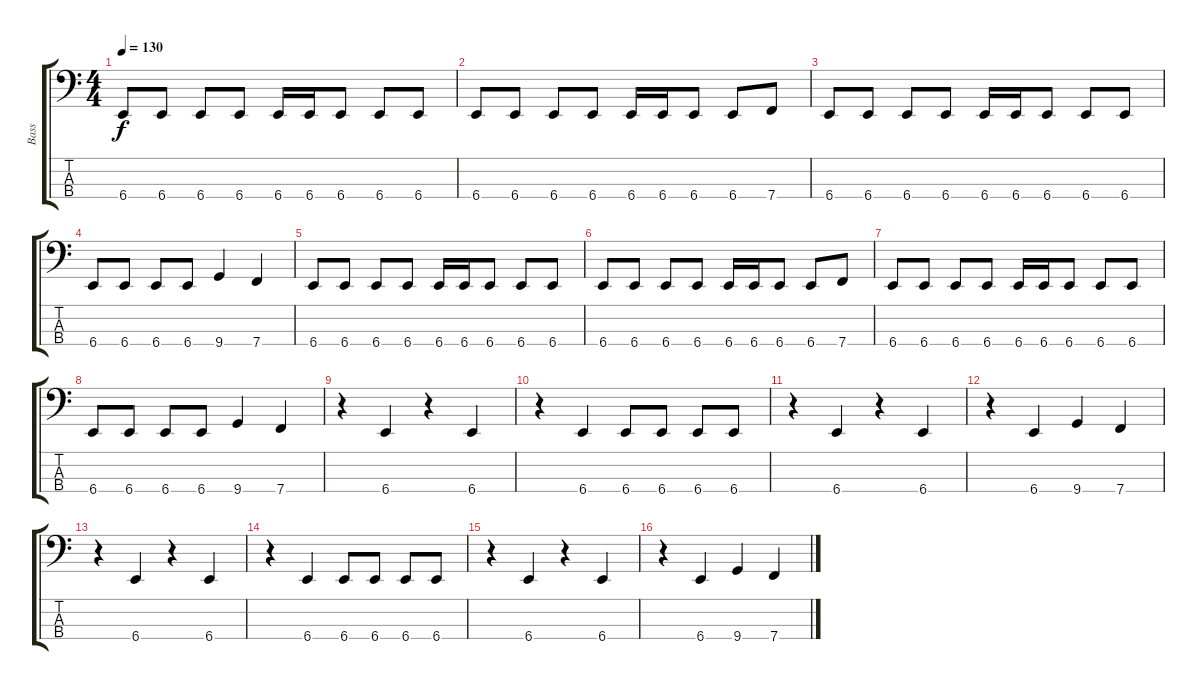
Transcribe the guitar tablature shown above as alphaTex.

\track ("Bass" "Bass") {instrument electricbasspick}
\staff {score tabs}
\tuning (Eb2 Bb1 F1 Bb0) {hide}
\ts (4 4)
\tempo 130
\clef f4
\ks c
6.4.8{dy f} 6.4.8 6.4.8 6.4.8 6.4.16 6.4.16 6.4.8 6.4.8 6.4.8 |
6.4.8 6.4.8 6.4.8 6.4.8 6.4.16 6.4.16 6.4.8 6.4.8 7.4.8 |
6.4.8 6.4.8 6.4.8 6.4.8 6.4.16 6.4.16 6.4.8 6.4.8 6.4.8 |
6.4.8 6.4.8 6.4.8 6.4.8 9.4.4 7.4.4 |
6.4.8 6.4.8 6.4.8 6.4.8 6.4.16 6.4.16 6.4.8 6.4.8 6.4.8 |
6.4.8 6.4.8 6.4.8 6.4.8 6.4.16 6.4.16 6.4.8 6.4.8 7.4.8 |
6.4.8 6.4.8 6.4.8 6.4.8 6.4.16 6.4.16 6.4.8 6.4.8 6.4.8 |
6.4.8 6.4.8 6.4.8 6.4.8 9.4.4 7.4.4 |
r.4 6.4.4 r.4 6.4.4 |
r.4 6.4.4 6.4.8 6.4.8 6.4.8 6.4.8 |
r.4 6.4.4 r.4 6.4.4 |
r.4 6.4.4 9.4.4 7.4.4 |
r.4 6.4.4 r.4 6.4.4 |
r.4 6.4.4 6.4.8 6.4.8 6.4.8 6.4.8 |
r.4 6.4.4 r.4 6.4.4 |
r.4 6.4.4 9.4.4 7.4.4
